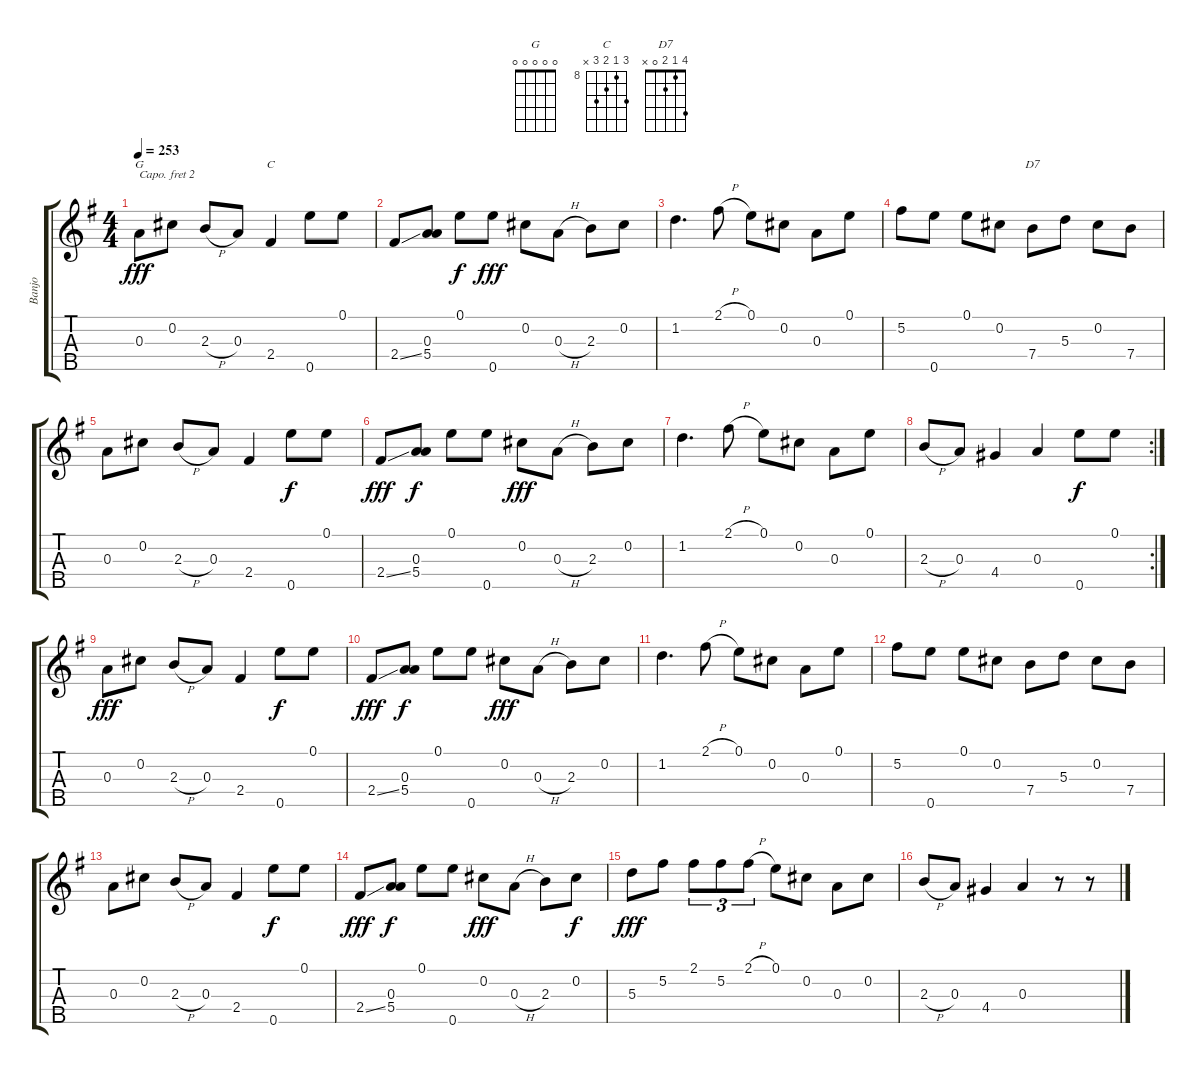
\track ("Banjo" "Banjo") {instrument banjo}
\staff {score tabs}
\capo 2
\tuning (D4 B3 G3 D3 D4) {hide}
\displaytranspose 12
\chord ("G" 0 0 0 0 0)
\chord ("C" 10 8 9 10 x) {firstfret 8}
\chord ("D7" 4 1 2 0 x)
\ts (4 4)
\tempo 253
\clef g2
\ks g
0.3.8{ch "G" dy fff instrument banjo} 0.2.8 2.3{h}.8 0.3.8 2.4.4{ch "C"} 0.5.8 0.1.8 |
2.4{ss}.8 (0.3 5.4).8 0.1.8{dy f} 0.5.8{dy fff} 0.2.8 0.3{h}.8 2.3.8 0.2.8 |
1.2.4{d} 2.1{h}.8 0.1.8 0.2.8 0.3.8 0.1.8 |
5.2.8 0.5.8 0.1.8 0.2.8 7.4.8{ch "D7"} 5.3.8 0.2.8 7.4.8 |
0.3.8 0.2.8 2.3{h}.8 0.3.8 2.4.4 0.5.8{dy f} 0.1.8 |
2.4{ss}.8{dy fff} (0.3 5.4).8{dy f} 0.1.8 0.5.8 0.2.8{dy fff} 0.3{h}.8 2.3.8 0.2.8 |
1.2.4{d} 2.1{h}.8 0.1.8 0.2.8 0.3.8 0.1.8 |
\rc 2
2.3{h}.8 0.3.8 4.4.4 0.3.4 0.5.8{dy f} 0.1.8 |
0.3.8{dy fff} 0.2.8 2.3{h}.8 0.3.8 2.4.4 0.5.8{dy f} 0.1.8 |
2.4{ss}.8{dy fff} (0.3 5.4).8{dy f} 0.1.8 0.5.8 0.2.8{dy fff} 0.3{h}.8 2.3.8 0.2.8 |
1.2.4{d} 2.1{h}.8 0.1.8 0.2.8 0.3.8 0.1.8 |
5.2.8 0.5.8 0.1.8 0.2.8 7.4.8 5.3.8 0.2.8 7.4.8 |
0.3.8 0.2.8 2.3{h}.8 0.3.8 2.4.4 0.5.8{dy f} 0.1.8 |
2.4{ss}.8{dy fff} (0.3 5.4).8{dy f} 0.1.8 0.5.8 0.2.8{dy fff} 0.3{h}.8 2.3.8 0.2.8{dy f} |
5.3.8{dy fff} 5.2.8 2.1.8{tu (3 2)} 5.2.8{tu (3 2)} 2.1{h}.8{tu (3 2)} 0.1.8 0.2.8 0.3.8 0.2.8 |
2.3{h}.8 0.3.8 4.4.4 0.3.4 r.8 r.8
